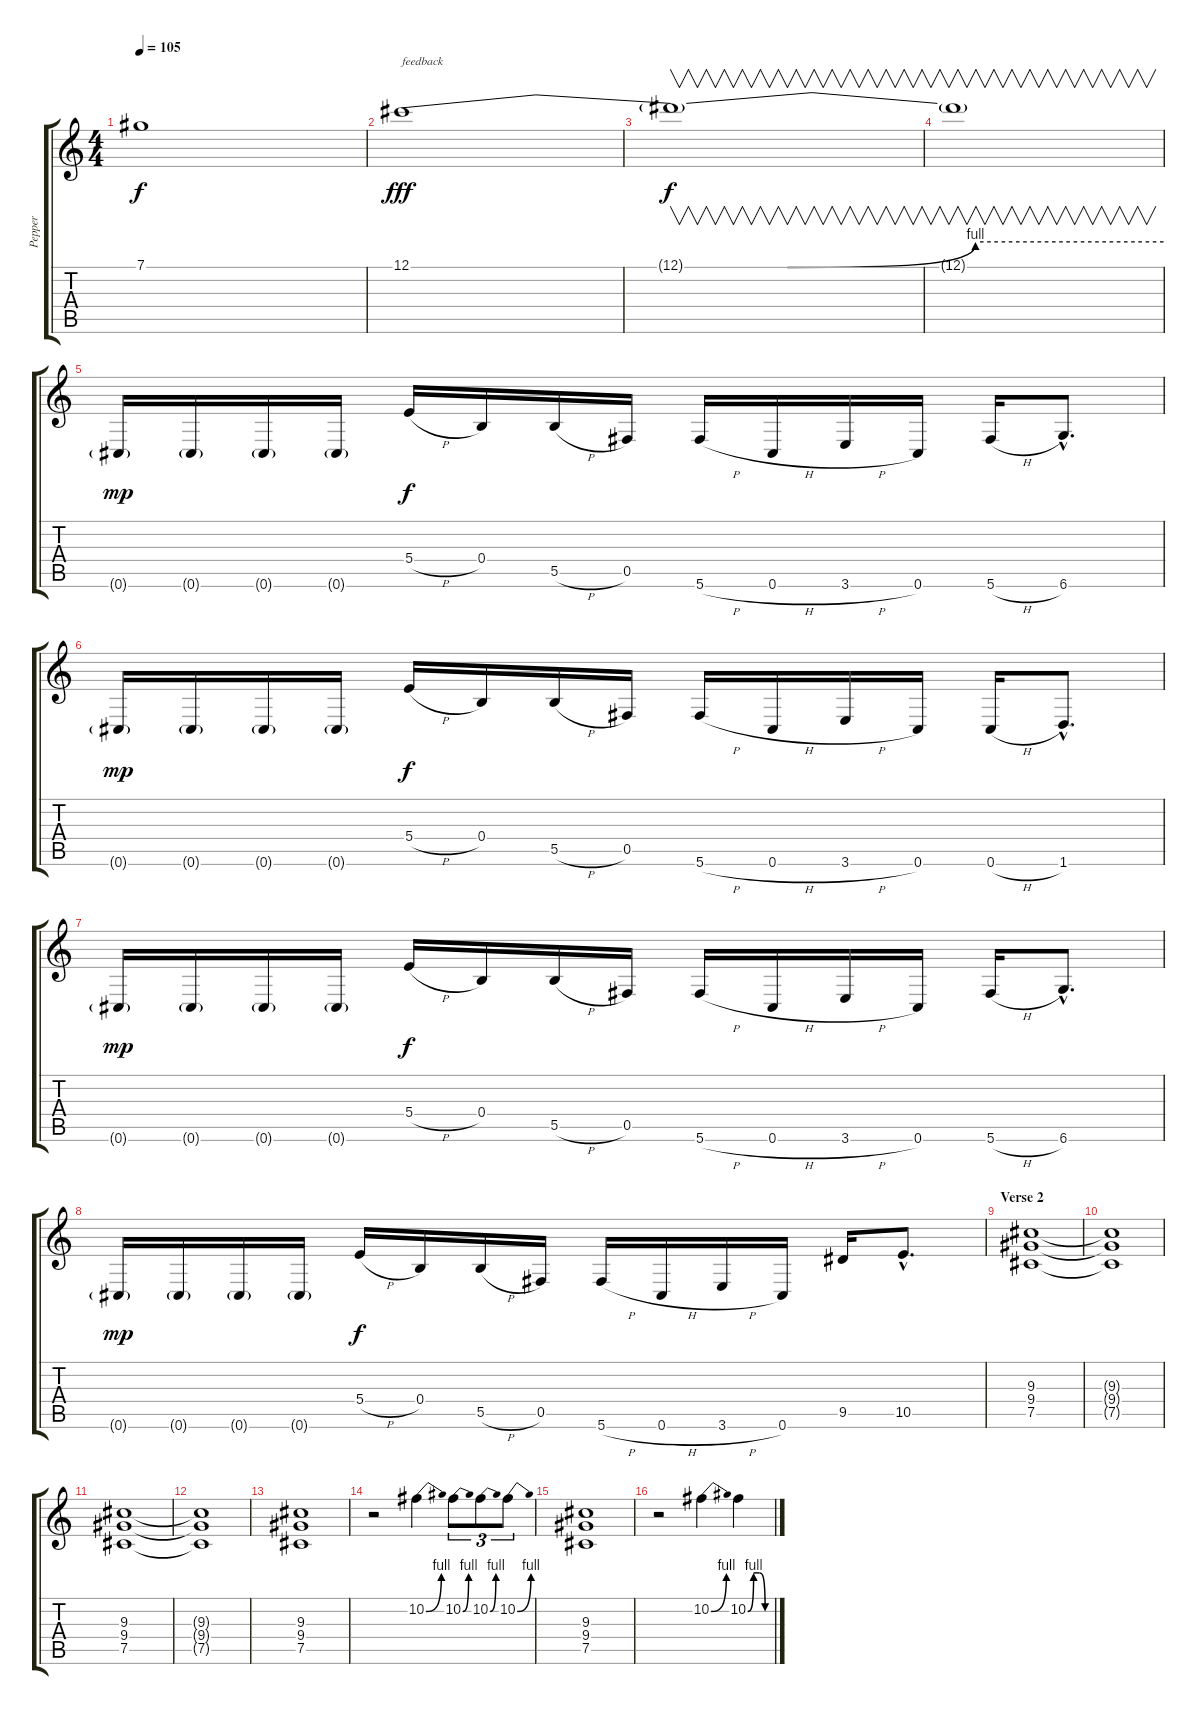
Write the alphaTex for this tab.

\track ("Pepper" "Pepper") {instrument distortionguitar}
\staff {score tabs}
\tuning (Db4 Ab3 E3 B2 Gb2 Db2) {hide}
\ts (4 4)
\tempo 105
\clef g2
\ks c
7.1{t}.1{dy f} |
12.1{be (custom 0 0 30 0 45 4 60 4)}.1{txt "feedback" dy fff} |
12.1{t}.1{v dy f} |
12.1{t}.1{v} |
0.6{g}.16{dy mp} 0.6{g}.16 0.6{g}.16 0.6{g}.16 5.4{h}.16{dy f} 0.4.16 5.5{h}.16 0.5.16 5.6{h}.16 0.6{h}.16 3.6{h}.16 0.6.16 5.6{h}.16 6.6{hac}.8{d} |
0.6{g}.16{dy mp} 0.6{g}.16 0.6{g}.16 0.6{g}.16 5.4{h}.16{dy f} 0.4.16 5.5{h}.16 0.5.16 5.6{h}.16 0.6{h}.16 3.6{h}.16 0.6.16 0.6{h}.16 1.6{hac}.8{d} |
0.6{g}.16{dy mp} 0.6{g}.16 0.6{g}.16 0.6{g}.16 5.4{h}.16{dy f} 0.4.16 5.5{h}.16 0.5.16 5.6{h}.16 0.6{h}.16 3.6{h}.16 0.6.16 5.6{h}.16 6.6{hac}.8{d} |
0.6{g}.16{dy mp} 0.6{g}.16 0.6{g}.16 0.6{g}.16 5.4{h}.16{dy f} 0.4.16 5.5{h}.16 0.5.16 5.6{h}.16 0.6{h}.16 3.6{h}.16 0.6.16 9.5.16 10.5{hac}.8{d} |
\section ("" "Verse 2")
(9.3 9.4 7.5).1 |
(9.3{t} 9.4{t} 7.5{t}).1 |
(9.3 9.4 7.5).1 |
(9.3{t} 9.4{t} 7.5{t}).1 |
(9.3 9.4 7.5).1 |
r.2 10.2{be (bend 0 0 60 4)}.4 10.2{be (bend 0 0 60 4)}.8{tu (3 2)} 10.2{be (bend 0 0 60 4)}.8{tu (3 2)} 10.2{be (bend 0 0 60 4)}.8{tu (3 2)} |
(9.3 9.4 7.5).1 |
r.2 10.2{be (bend 0 0 60 4)}.4 10.2{be (custom 0 0 15 4 30 4 45 0 60 0)}.4
